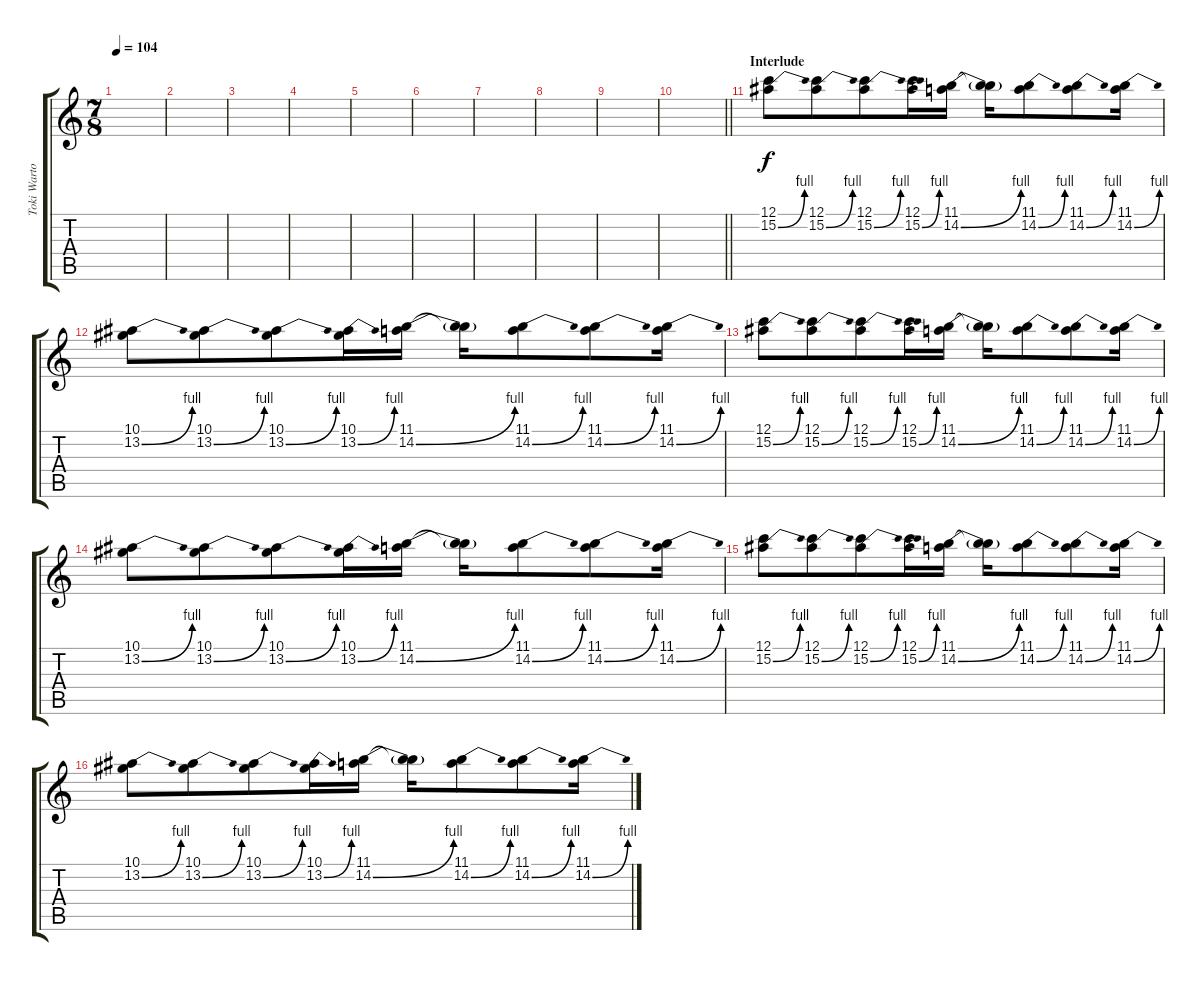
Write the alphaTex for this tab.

\track ("Toki Wartooth (Harmony Guitar)" "Toki Warto") {instrument distortionguitar}
\staff {score tabs}
\tuning (C4 G3 Eb3 Bb2 F2 C2) {hide}
\ts (7 8)
\tempo 104
\clef g2
\ks c
|
|
|
|
|
|
|
|
|
\barLineRight lightlight
|
\section ("" "Interlude")
(12.1 15.2{be (bend 0 0 60 4)}).8{volume 16} (12.1 15.2{be (bend 0 0 60 4)}).8 (12.1 15.2{be (bend 0 0 60 4)}).8 (12.1 15.2{be (bend 0 0 60 4)}).16 (11.1 14.2{be (bend 0 0 60 4)}).16 (11.1{t} 14.2{t}).16 (11.1 14.2{be (bend 0 0 60 4)}).8 (11.1 14.2{be (bend 0 0 60 4)}).8 (11.1 14.2{be (bend 0 0 60 4)}).16 |
(10.1 13.2{be (bend 0 0 60 4)}).8{volume 16} (10.1 13.2{be (bend 0 0 60 4)}).8 (10.1 13.2{be (bend 0 0 60 4)}).8 (10.1 13.2{be (bend 0 0 60 4)}).16 (11.1 14.2{be (bend 0 0 60 4)}).16 (11.1{t} 14.2{t}).16 (11.1 14.2{be (bend 0 0 60 4)}).8 (11.1 14.2{be (bend 0 0 60 4)}).8 (11.1 14.2{be (bend 0 0 60 4)}).16 |
(12.1 15.2{be (bend 0 0 60 4)}).8{volume 16} (12.1 15.2{be (bend 0 0 60 4)}).8 (12.1 15.2{be (bend 0 0 60 4)}).8 (12.1 15.2{be (bend 0 0 60 4)}).16 (11.1 14.2{be (bend 0 0 60 4)}).16 (11.1{t} 14.2{t}).16 (11.1 14.2{be (bend 0 0 60 4)}).8 (11.1 14.2{be (bend 0 0 60 4)}).8 (11.1 14.2{be (bend 0 0 60 4)}).16 |
(10.1 13.2{be (bend 0 0 60 4)}).8{volume 16} (10.1 13.2{be (bend 0 0 60 4)}).8 (10.1 13.2{be (bend 0 0 60 4)}).8 (10.1 13.2{be (bend 0 0 60 4)}).16 (11.1 14.2{be (bend 0 0 60 4)}).16 (11.1{t} 14.2{t}).16 (11.1 14.2{be (bend 0 0 60 4)}).8 (11.1 14.2{be (bend 0 0 60 4)}).8 (11.1 14.2{be (bend 0 0 60 4)}).16 |
(12.1 15.2{be (bend 0 0 60 4)}).8{volume 16} (12.1 15.2{be (bend 0 0 60 4)}).8 (12.1 15.2{be (bend 0 0 60 4)}).8 (12.1 15.2{be (bend 0 0 60 4)}).16 (11.1 14.2{be (bend 0 0 60 4)}).16 (11.1{t} 14.2{t}).16 (11.1 14.2{be (bend 0 0 60 4)}).8 (11.1 14.2{be (bend 0 0 60 4)}).8 (11.1 14.2{be (bend 0 0 60 4)}).16 |
(10.1 13.2{be (bend 0 0 60 4)}).8{volume 16} (10.1 13.2{be (bend 0 0 60 4)}).8 (10.1 13.2{be (bend 0 0 60 4)}).8 (10.1 13.2{be (bend 0 0 60 4)}).16 (11.1 14.2{be (bend 0 0 60 4)}).16 (11.1{t} 14.2{t}).16 (11.1 14.2{be (bend 0 0 60 4)}).8 (11.1 14.2{be (bend 0 0 60 4)}).8 (11.1 14.2{be (bend 0 0 60 4)}).16
